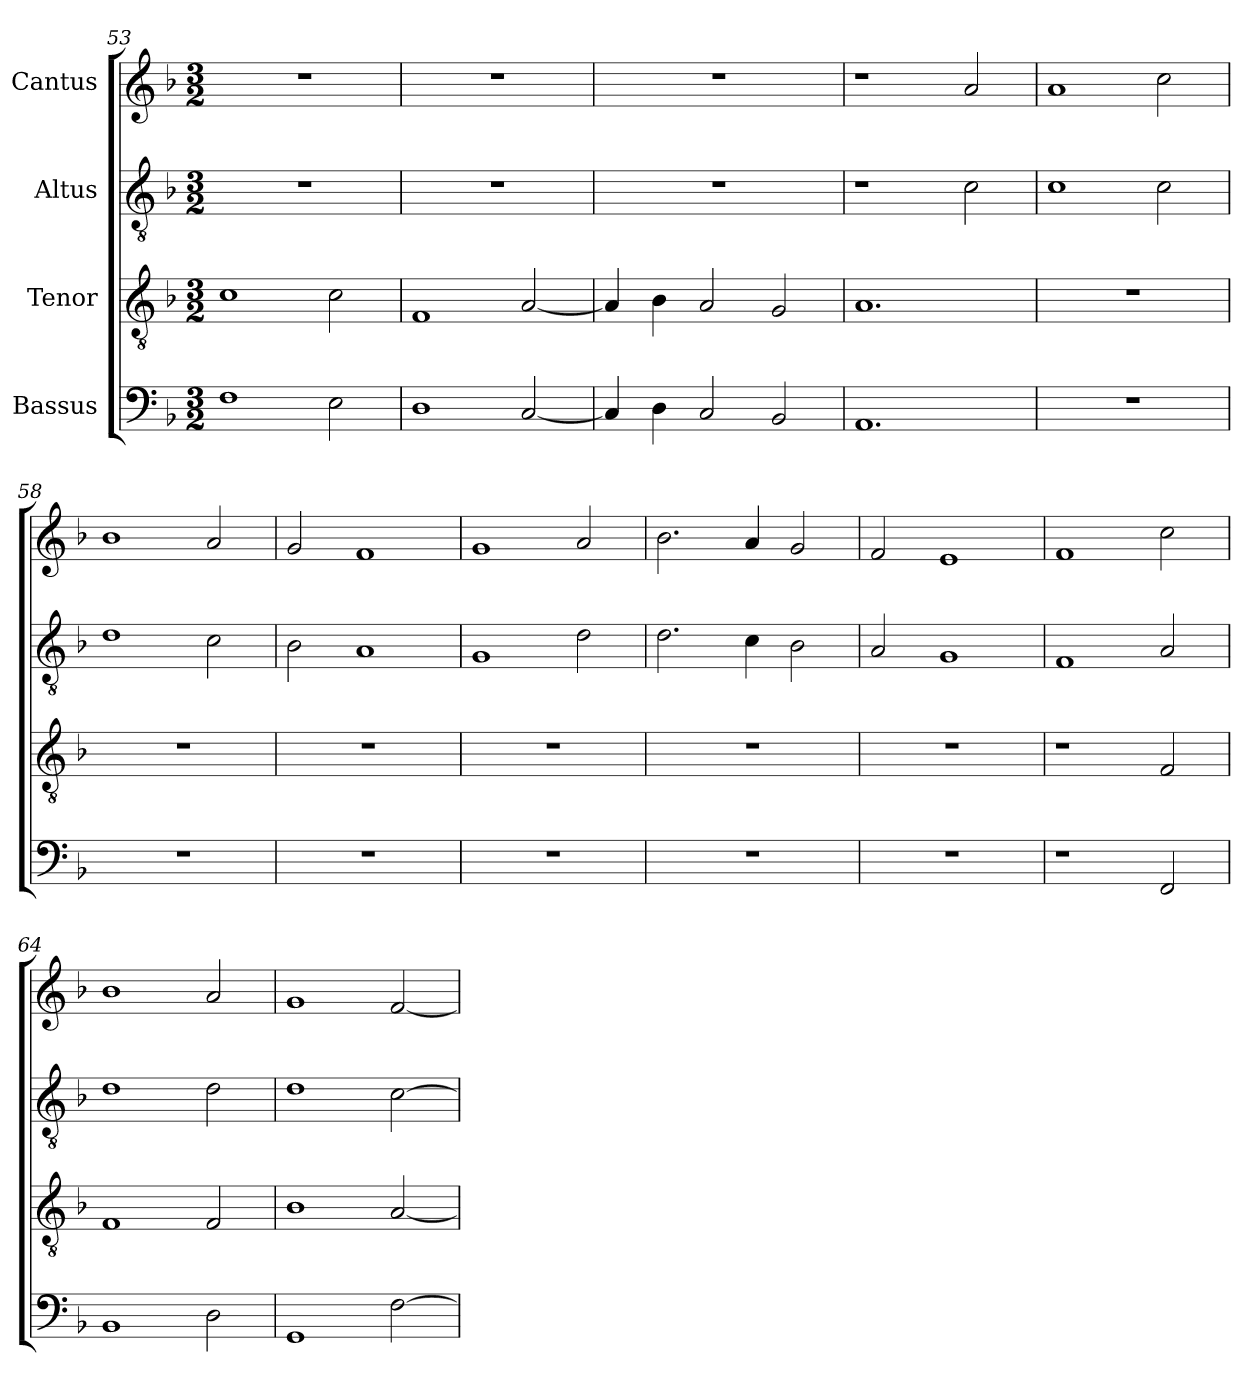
**kern	**kern	**kern	**kern
*part4	*part3	*part2	*part1
*staff4	*staff3	*staff2	*staff1
*I"Bassus	*I"Tenor	*I"Altus	*I"Cantus
*clefF4	*clefGv2	*clefGv2	*clefG2
*	*ITrd7c12	*ITrd7c12	*
*k[b-]	*k[b-]	*k[b-]	*k[b-]
*F:	*F:	*F:	*F:
*M3/2	*M3/2	*M3/2	*M3/2
=53	=53	=53	=53
!	!	!LO:N:vis=1	!LO:N:vis=1
1Fi	1Ci	1.r	1.r
2Ei\	2Ci\	.	.
=54	=54	=54	=54
!	!	!LO:N:vis=1	!LO:N:vis=1
1Di	1FFi	1.r	1.r
[<2Ci/	[<2AAi/	.	.
=55	=55	=55	=55
!	!	!LO:N:vis=1	!LO:N:vis=1
4Ci/]	4AAi/]	1.r	1.r
4Di\	4BB-i\	.	.
2Ci/	2AAi/	.	.
2BB-i/	2GGi/	.	.
=56	=56	=56	=56
1.AAi	1.AAi	1r	1r
.	.	2Ci\	2ai/
=57	=57	=57	=57
!LO:N:vis=1	!LO:N:vis=1	!	!
1.r	1.r	1Ci	1ai
.	.	2Ci\	2cci\
=58	=58	=58	=58
!LO:N:vis=1	!LO:N:vis=1	!	!
1.r	1.r	1Di	1b-i
.	.	2Ci\	2ai/
!!LO:PB:g=z
=59	=59	=59	=59
!LO:N:vis=1	!LO:N:vis=1	!	!
1.r	1.r	2BB-i\	2gi/
.	.	1AAi	1fi
=60	=60	=60	=60
!LO:N:vis=1	!LO:N:vis=1	!	!
1.r	1.r	1GGi	1gi
.	.	2Di\	2ai/
=61	=61	=61	=61
!LO:N:vis=1	!LO:N:vis=1	!	!
1.r	1.r	2.Di\	2.b-i\
.	.	4Ci\	4ai/
.	.	2BB-i\	2gi/
=62	=62	=62	=62
!LO:N:vis=1	!LO:N:vis=1	!	!
1.r	1.r	2AAi/	2fi/
.	.	1GGi	1ei
=63	=63	=63	=63
1r	1r	1FFi	1fi
2FFi/	2FFi/	2AAi/	2cci\
=64	=64	=64	=64
1BB-i	1FFi	1Di	1b-i
2Di\	2FFi/	2Di\	2ai/
=65	=65	=65	=65
1GGi	1BB-i	1Di	1gi
[>2Fi\	[<2AAi/	[>2Ci\	[<2fi/
=	=	=	=
*-	*-	*-	*-
